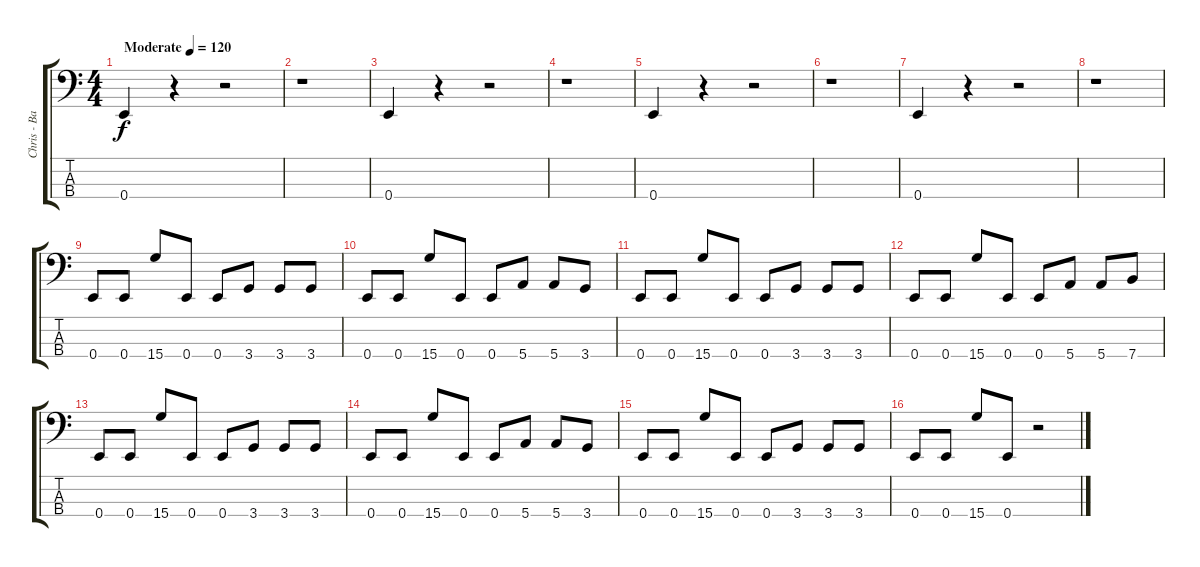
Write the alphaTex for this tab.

\track ("Chris - Bass" "Chris - Ba") {instrument synthbass2}
\staff {score tabs}
\tuning (G2 D2 A1 E1) {hide}
\ts (4 4)
\tempo (120 "Moderate")
\clef f4
\ks c
0.4.4{dy f instrument synthbass2} r.4 r.2 |
r.1 |
0.4.4 r.4 r.2 |
r.1 |
0.4.4 r.4 r.2 |
r.1 |
0.4.4 r.4 r.2 |
r.1 |
0.4.8 0.4.8 15.4.8 0.4.8 0.4.8 3.4.8 3.4.8 3.4.8 |
0.4.8 0.4.8 15.4.8 0.4.8 0.4.8 5.4.8 5.4.8 3.4.8 |
0.4.8 0.4.8 15.4.8 0.4.8 0.4.8 3.4.8 3.4.8 3.4.8 |
0.4.8 0.4.8 15.4.8 0.4.8 0.4.8 5.4.8 5.4.8 7.4.8 |
0.4.8 0.4.8 15.4.8 0.4.8 0.4.8 3.4.8 3.4.8 3.4.8 |
0.4.8 0.4.8 15.4.8 0.4.8 0.4.8 5.4.8 5.4.8 3.4.8 |
0.4.8 0.4.8 15.4.8 0.4.8 0.4.8 3.4.8 3.4.8 3.4.8 |
0.4.8 0.4.8 15.4.8 0.4.8 r.2
